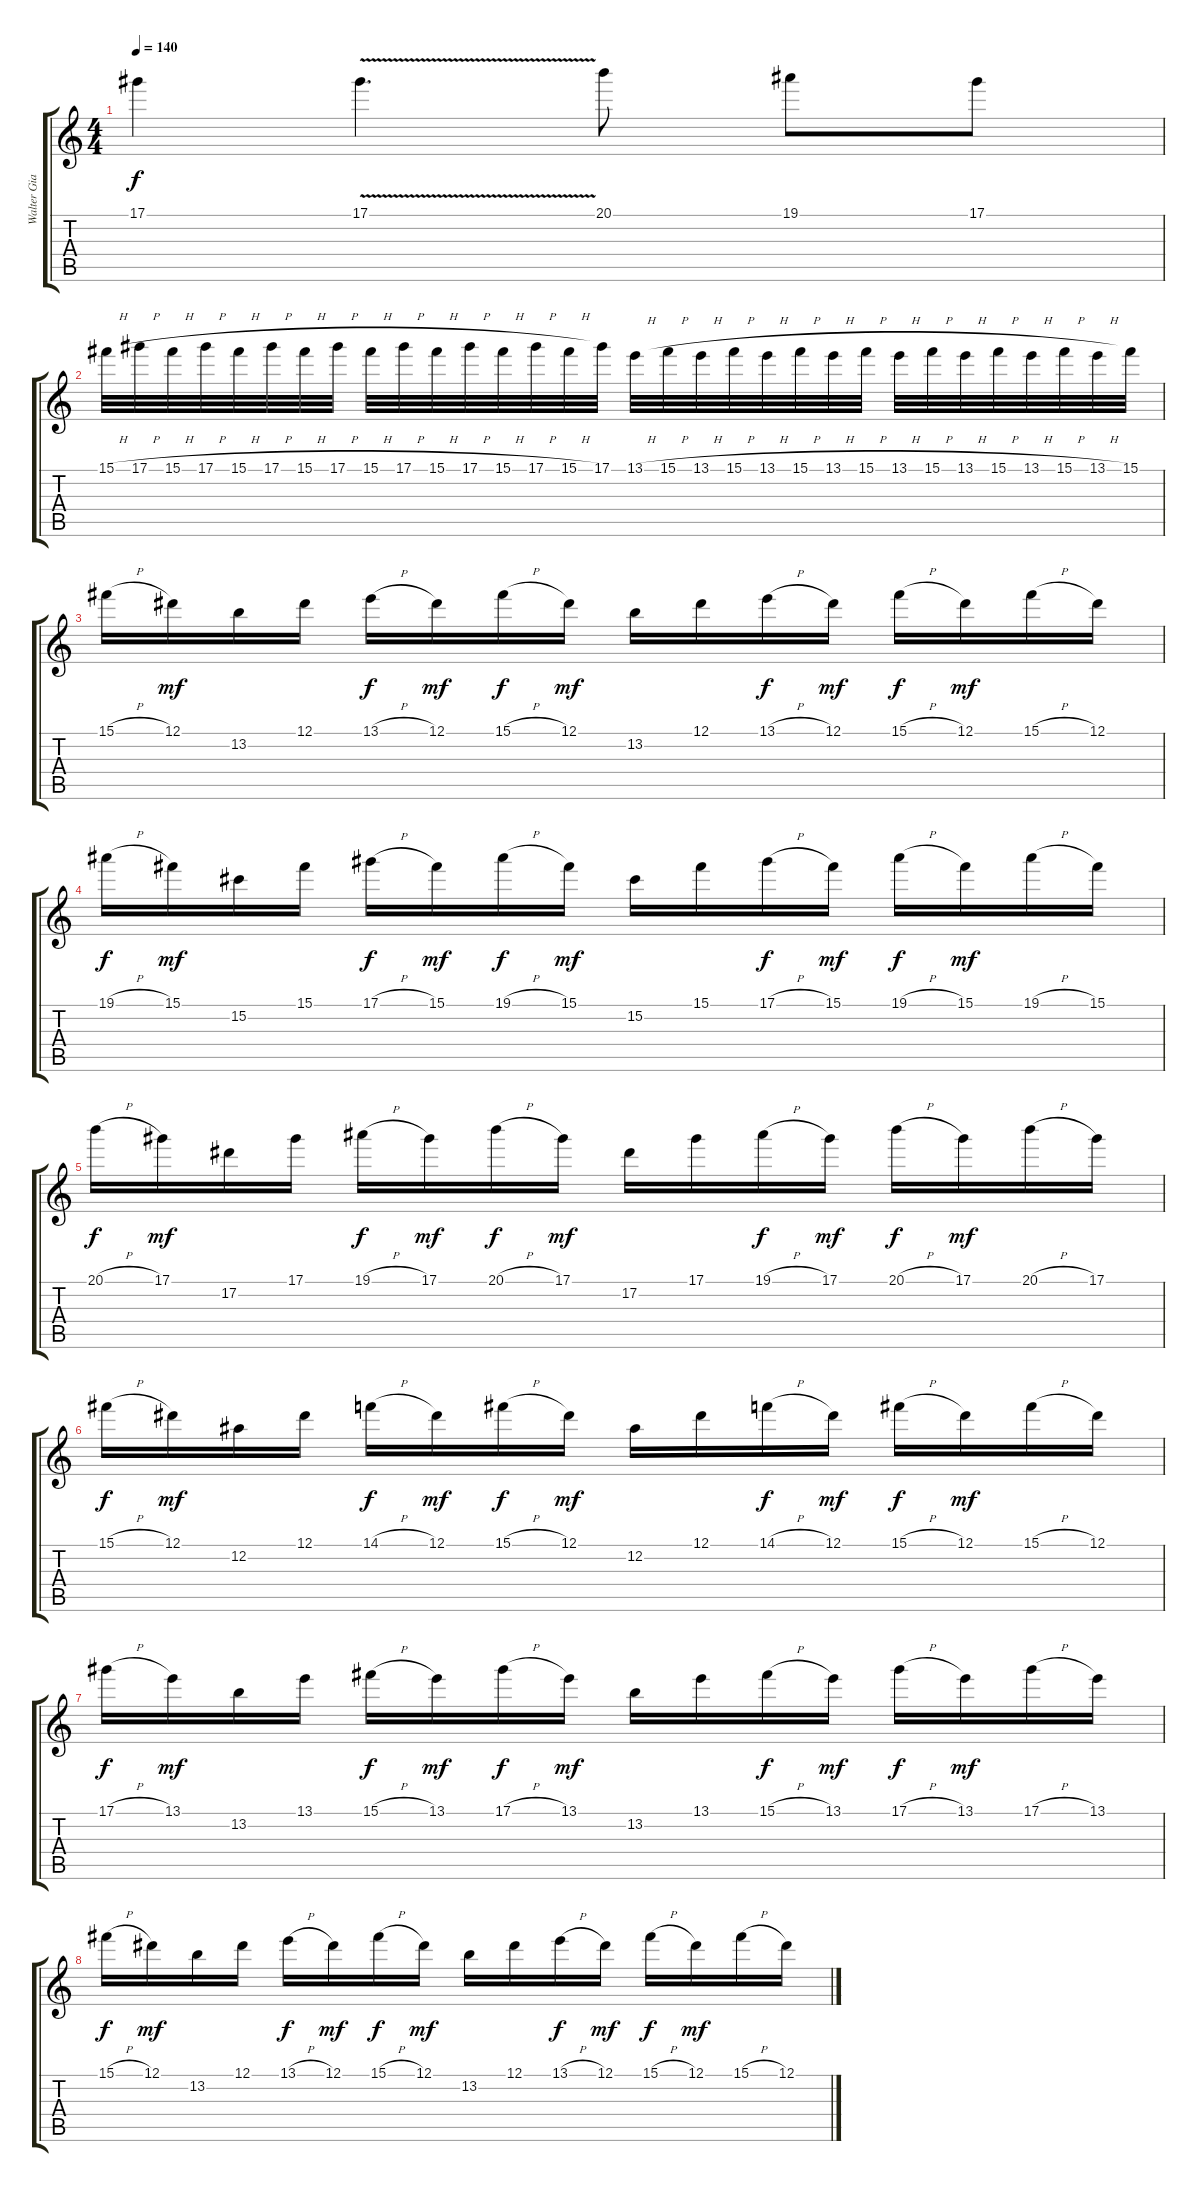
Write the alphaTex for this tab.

\track ("Walter Giardino" "Walter Gia") {instrument distortionguitar}
\staff {score tabs}
\tuning (Eb4 Bb3 Gb3 Db3 Ab2 Eb2) {hide}
\ts (4 4)
\tempo 140
\clef g2
\ks c
17.1.4{dy f} 17.1{v}.4{d} 20.1.8 19.1.8 17.1.8 |
15.1{h}.32 17.1{h}.32 15.1{h}.32 17.1{h}.32 15.1{h}.32 17.1{h}.32 15.1{h}.32 17.1{h}.32 15.1{h}.32 17.1{h}.32 15.1{h}.32 17.1{h}.32 15.1{h}.32 17.1{h}.32 15.1{h}.32 17.1.32 13.1{h}.32 15.1{h}.32 13.1{h}.32 15.1{h}.32 13.1{h}.32 15.1{h}.32 13.1{h}.32 15.1{h}.32 13.1{h}.32 15.1{h}.32 13.1{h}.32 15.1{h}.32 13.1{h}.32 15.1{h}.32 13.1{h}.32 15.1.32 |
15.1{h}.16 12.1.16{dy mf} 13.2.16 12.1.16 13.1{h}.16{dy f} 12.1.16{dy mf} 15.1{h}.16{dy f} 12.1.16{dy mf} 13.2.16 12.1.16 13.1{h}.16{dy f} 12.1.16{dy mf} 15.1{h}.16{dy f} 12.1.16{dy mf} 15.1{h}.16 12.1.16 |
19.1{h}.16{dy f} 15.1.16{dy mf} 15.2.16 15.1.16 17.1{h}.16{dy f} 15.1.16{dy mf} 19.1{h}.16{dy f} 15.1.16{dy mf} 15.2.16 15.1.16 17.1{h}.16{dy f} 15.1.16{dy mf} 19.1{h}.16{dy f} 15.1.16{dy mf} 19.1{h}.16 15.1.16 |
20.1{h}.16{dy f} 17.1.16{dy mf} 17.2.16 17.1.16 19.1{h}.16{dy f} 17.1.16{dy mf} 20.1{h}.16{dy f} 17.1.16{dy mf} 17.2.16 17.1.16 19.1{h}.16{dy f} 17.1.16{dy mf} 20.1{h}.16{dy f} 17.1.16{dy mf} 20.1{h}.16 17.1.16 |
15.1{h}.16{dy f} 12.1.16{dy mf} 12.2.16 12.1.16 14.1{h}.16{dy f} 12.1.16{dy mf} 15.1{h}.16{dy f} 12.1.16{dy mf} 12.2.16 12.1.16 14.1{h}.16{dy f} 12.1.16{dy mf} 15.1{h}.16{dy f} 12.1.16{dy mf} 15.1{h}.16 12.1.16 |
17.1{h}.16{dy f} 13.1.16{dy mf} 13.2.16 13.1.16 15.1{h}.16{dy f} 13.1.16{dy mf} 17.1{h}.16{dy f} 13.1.16{dy mf} 13.2.16 13.1.16 15.1{h}.16{dy f} 13.1.16{dy mf} 17.1{h}.16{dy f} 13.1.16{dy mf} 17.1{h}.16 13.1.16 |
15.1{h}.16{dy f} 12.1.16{dy mf} 13.2.16 12.1.16 13.1{h}.16{dy f} 12.1.16{dy mf} 15.1{h}.16{dy f} 12.1.16{dy mf} 13.2.16 12.1.16 13.1{h}.16{dy f} 12.1.16{dy mf} 15.1{h}.16{dy f} 12.1.16{dy mf} 15.1{h}.16 12.1.16
